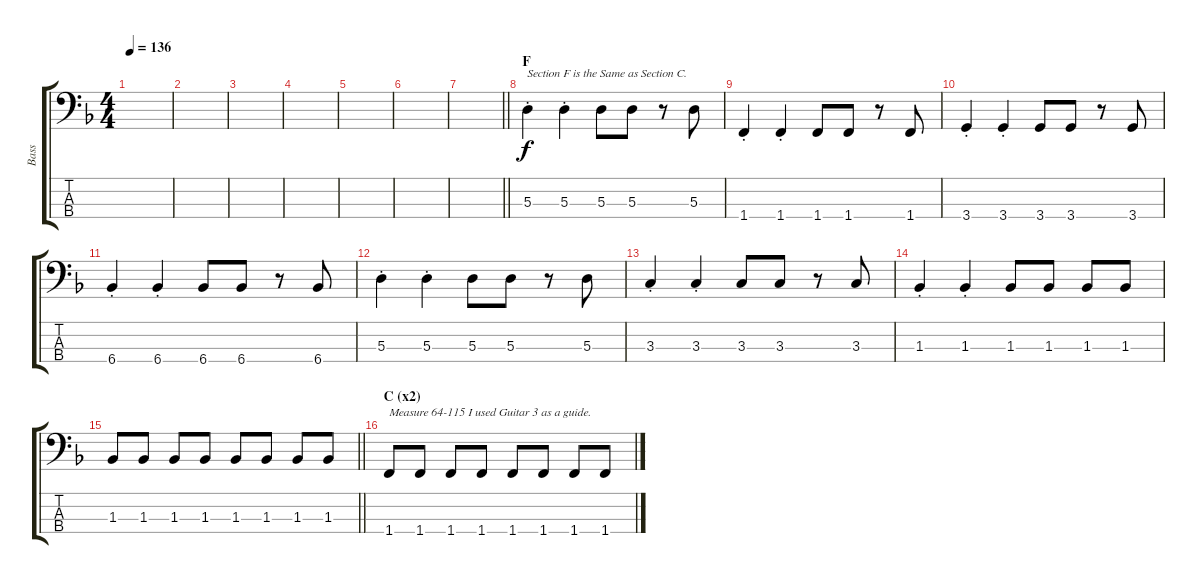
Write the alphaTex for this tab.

\track ("Bass" "Bass") {instrument electricbassfinger}
\staff {score tabs}
\tuning (G2 D2 A1 E1) {hide}
\ts (4 4)
\tempo 136
\clef f4
\ks f
|
|
|
|
|
|
\barLineRight lightlight
|
\section ("" "F")
5.3{st}.4{txt "Section F is the Same as Section C."} 5.3{st}.4 5.3.8 5.3.8 r.8 5.3.8 |
1.4{st}.4 1.4{st}.4 1.4.8 1.4.8 r.8 1.4.8 |
3.4{st}.4 3.4{st}.4 3.4.8 3.4.8 r.8 3.4.8 |
6.4{st}.4 6.4{st}.4 6.4.8 6.4.8 r.8 6.4.8 |
5.3{st}.4 5.3{st}.4 5.3.8 5.3.8 r.8 5.3.8 |
3.3{st}.4 3.3{st}.4 3.3.8 3.3.8 r.8 3.3.8 |
1.3{st}.4 1.3{st}.4 1.3.8 1.3.8 1.3.8 1.3.8 |
\barLineRight lightlight
1.3.8 1.3.8 1.3.8 1.3.8 1.3.8 1.3.8 1.3.8 1.3.8 |
\section ("" "C (x2)")
1.4.8{txt "Measure 64-115 I used Guitar 3 as a guide."} 1.4.8 1.4.8 1.4.8 1.4.8 1.4.8 1.4.8 1.4.8
